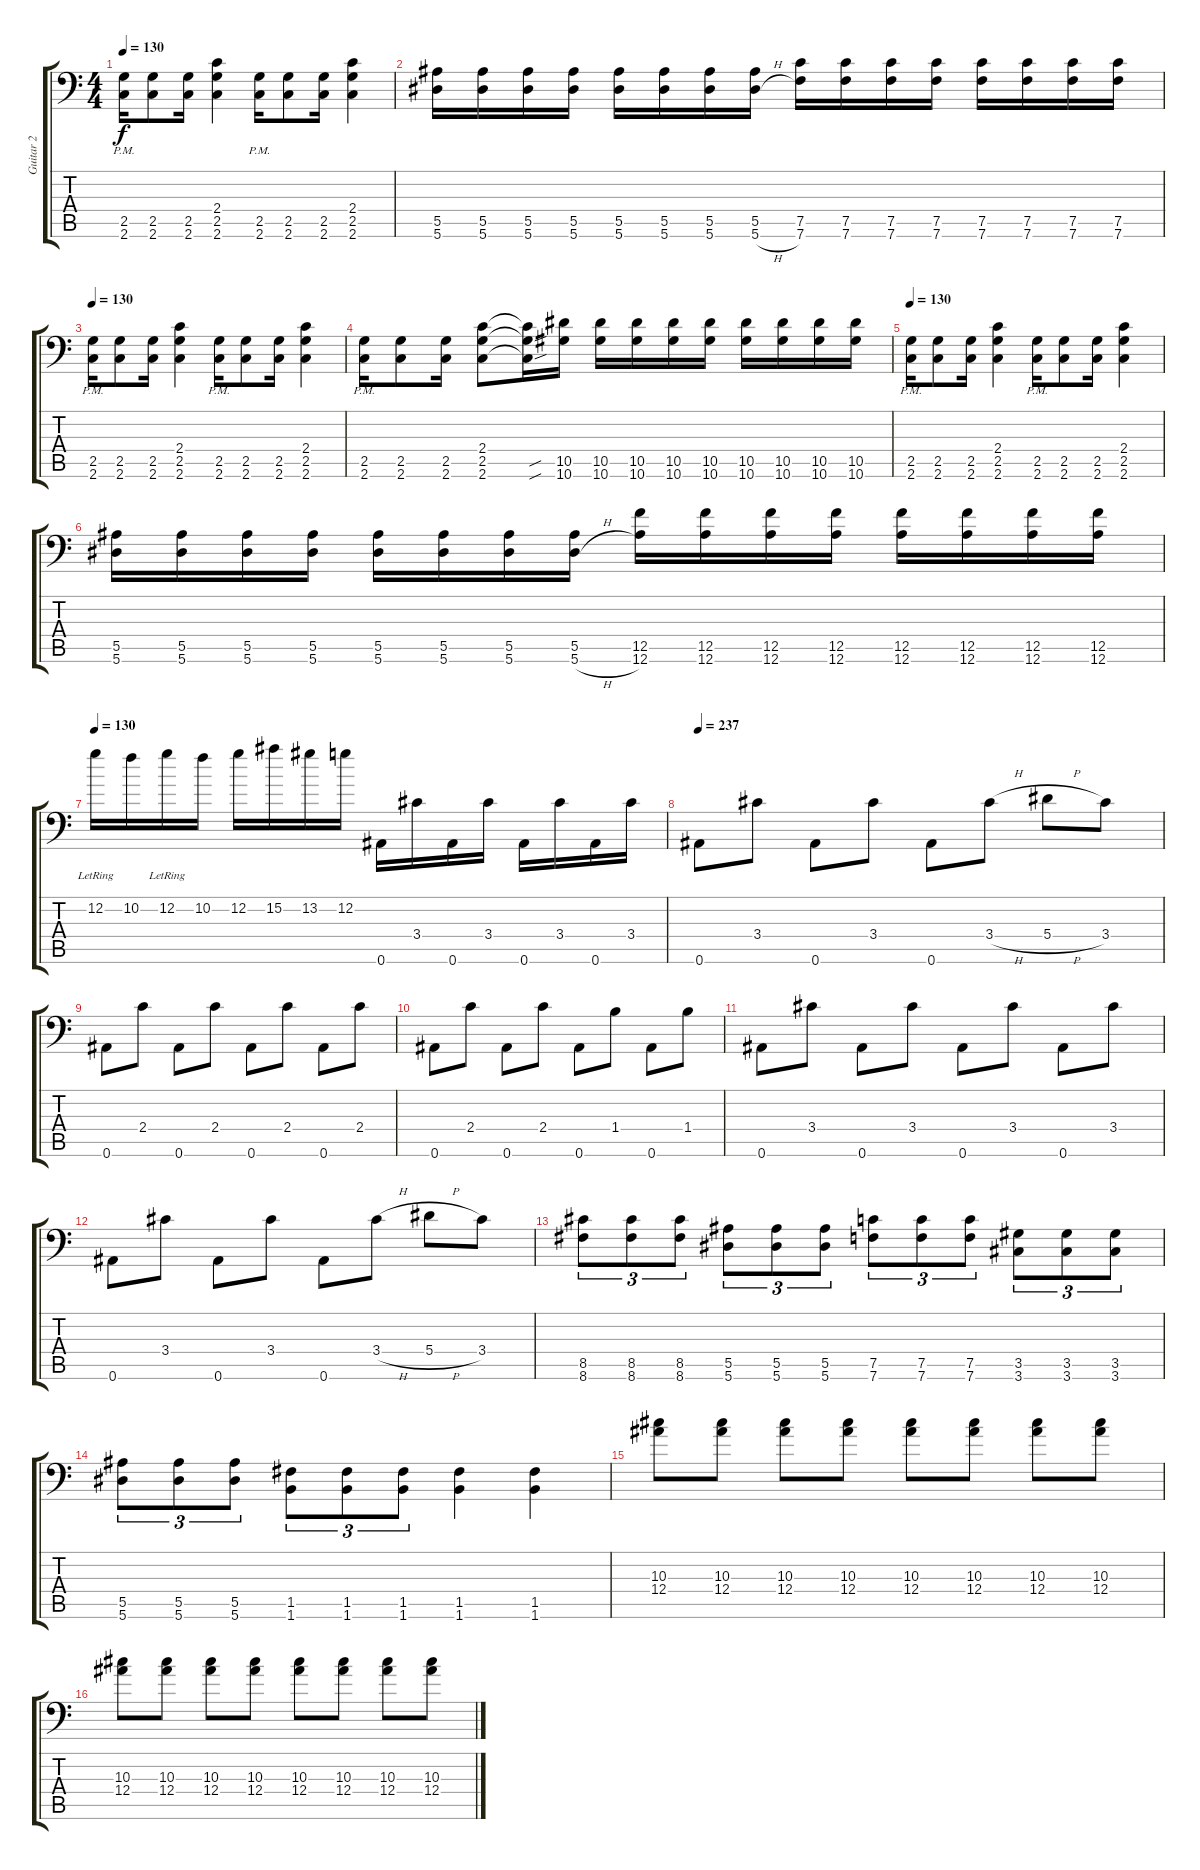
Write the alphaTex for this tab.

\track ("Guitar 2" "Guitar 2") {instrument distortionguitar}
\staff {score tabs}
\tuning (C4 G3 Eb3 Bb2 F2 Bb1) {hide}
\ts (4 4)
\tempo 130
\clef f4
\ks c
(2.5{pm} 2.6{pm}).16{dy f} (2.5 2.6).8 (2.5 2.6).16 (2.4 2.5 2.6).4 (2.5{pm} 2.6{pm}).16 (2.5 2.6).8 (2.5 2.6).16 (2.4 2.5 2.6).4 |
(5.5 5.6).16 (5.5 5.6).16 (5.5 5.6).16 (5.5 5.6).16 (5.5 5.6).16 (5.5 5.6).16 (5.5 5.6).16 (5.5 5.6{h}).16 (7.5 7.6).16 (7.5 7.6).16 (7.5 7.6).16 (7.5 7.6).16 (7.5 7.6).16 (7.5 7.6).16 (7.5 7.6).16 (7.5 7.6).16 |
\tempo 130
(2.5{pm} 2.6{pm}).16 (2.5 2.6).8 (2.5 2.6).16 (2.4 2.5 2.6).4 (2.5{pm} 2.6{pm}).16 (2.5 2.6).8 (2.5 2.6).16 (2.4 2.5 2.6).4 |
(2.5{pm} 2.6{pm}).16 (2.5 2.6).8 (2.5 2.6).16 (2.4 2.5 2.6).8 (2.4{t} 2.5{sou t} 2.6{sou t}).16 (10.5 10.6).16 (10.5 10.6).16 (10.5 10.6).16 (10.5 10.6).16 (10.5 10.6).16 (10.5 10.6).16 (10.5 10.6).16 (10.5 10.6).16 (10.5 10.6).16 |
\tempo 130
(2.5{pm} 2.6{pm}).16 (2.5 2.6).8 (2.5 2.6).16 (2.4 2.5 2.6).4 (2.5{pm} 2.6{pm}).16 (2.5 2.6).8 (2.5 2.6).16 (2.4 2.5 2.6).4 |
(5.5 5.6).16 (5.5 5.6).16 (5.5 5.6).16 (5.5 5.6).16 (5.5 5.6).16 (5.5 5.6).16 (5.5 5.6).16 (5.5 5.6{h}).16 (12.5 12.6).16 (12.5 12.6).16 (12.5 12.6).16 (12.5 12.6).16 (12.5 12.6).16 (12.5 12.6).16 (12.5 12.6).16 (12.5 12.6).16 |
\tempo 130
12.2{lr}.16{instrument distortionguitar} 10.2.16 12.2{lr}.16 10.2.16 12.2.16 15.2.16 13.2.16 12.2.16 0.6.16 3.4.16 0.6.16 3.4.16 0.6.16 3.4.16 0.6.16 3.4.16 |
\tempo 237
0.6.8 3.4.8 0.6.8 3.4.8 0.6.8 3.4{h}.8 5.4{h}.8 3.4.8 |
0.6.8 2.4.8 0.6.8 2.4.8 0.6.8 2.4.8 0.6.8 2.4.8 |
0.6.8 2.4.8 0.6.8 2.4.8 0.6.8 1.4.8 0.6.8 1.4.8 |
0.6.8 3.4.8 0.6.8 3.4.8 0.6.8 3.4.8 0.6.8 3.4.8 |
0.6.8 3.4.8 0.6.8 3.4.8 0.6.8 3.4{h}.8 5.4{h}.8 3.4.8 |
(8.5 8.6).8{tu (3 2)} (8.5 8.6).8{tu (3 2)} (8.5 8.6).8{tu (3 2)} (5.5 5.6).8{tu (3 2)} (5.5 5.6).8{tu (3 2)} (5.5 5.6).8{tu (3 2)} (7.5 7.6).8{tu (3 2)} (7.5 7.6).8{tu (3 2)} (7.5 7.6).8{tu (3 2)} (3.5 3.6).8{tu (3 2)} (3.5 3.6).8{tu (3 2)} (3.5 3.6).8{tu (3 2)} |
(5.5 5.6).8{tu (3 2)} (5.5 5.6).8{tu (3 2)} (5.5 5.6).8{tu (3 2)} (1.5 1.6).8{tu (3 2)} (1.5 1.6).8{tu (3 2)} (1.5 1.6).8{tu (3 2)} (1.5 1.6).4 (1.5 1.6).4 |
(10.3 12.4).8 (10.3 12.4).8 (10.3 12.4).8 (10.3 12.4).8 (10.3 12.4).8 (10.3 12.4).8 (10.3 12.4).8 (10.3 12.4).8 |
(10.3 12.4).8 (10.3 12.4).8 (10.3 12.4).8 (10.3 12.4).8 (10.3 12.4).8 (10.3 12.4).8 (10.3 12.4).8 (10.3 12.4).8
